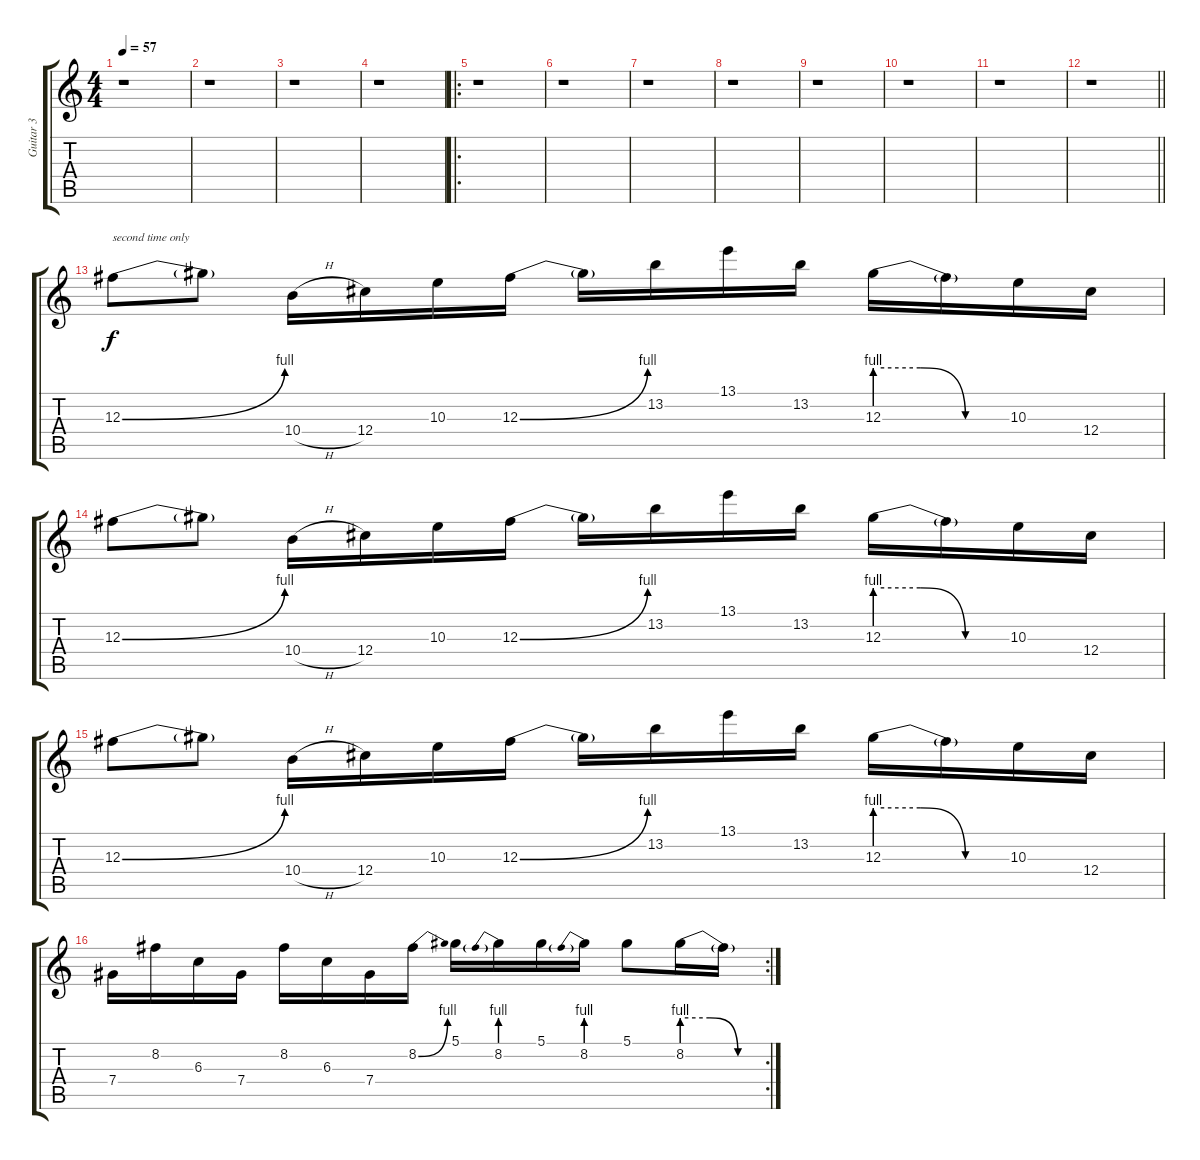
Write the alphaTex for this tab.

\track ("Guitar 3" "Guitar 3") {instrument overdrivenguitar}
\staff {score tabs}
\tuning (Eb4 Bb3 Gb3 Db3 Ab2 Eb2) {hide}
\ts (4 4)
\tempo 57
\clef g2
\ks c
r.1{dy f instrument overdrivenguitar} |
r.1 |
r.1 |
r.1{volume 0} |
\ro
r.1 |
r.1 |
r.1 |
r.1 |
r.1 |
r.1 |
r.1 |
\barLineRight lightlight
r.1 |
12.3{be (bend 0 0 60 4)}.8{txt "second time only"} 12.3{t}.8 10.4{h}.16 12.4.16 10.3.16 12.3{be (bend 0 0 60 4)}.16 12.3{t}.16 13.2.16 13.1.16 13.2.16 12.3{be (custom 0 4 20 4 40 0 60 0)}.16 12.3{t}.16 10.3.16 12.4.16 |
12.3{be (bend 0 0 60 4)}.8 12.3{t}.8 10.4{h}.16 12.4.16 10.3.16 12.3{be (bend 0 0 60 4)}.16 12.3{t}.16 13.2.16 13.1.16 13.2.16 12.3{be (custom 0 4 20 4 40 0 60 0)}.16 12.3{t}.16 10.3.16 12.4.16 |
12.3{be (bend 0 0 60 4)}.8 12.3{t}.8 10.4{h}.16 12.4.16 10.3.16 12.3{be (bend 0 0 60 4)}.16 12.3{t}.16 13.2.16 13.1.16 13.2.16 12.3{be (custom 0 4 20 4 40 0 60 0)}.16 12.3{t}.16 10.3.16 12.4.16 |
\rc 2
7.4.16 8.2.16 6.3.16 7.4.16 8.2.16 6.3.16 7.4.16 8.2{be (bend 0 0 60 4)}.16 5.1.16 8.2{be (prebend 0 4 60 4)}.16 5.1.16 8.2{be (prebend 0 4 60 4)}.16 5.1.8 8.2{be (custom 0 4 20 4 40 0 60 0)}.16 8.2{t}.16{volume 13}
